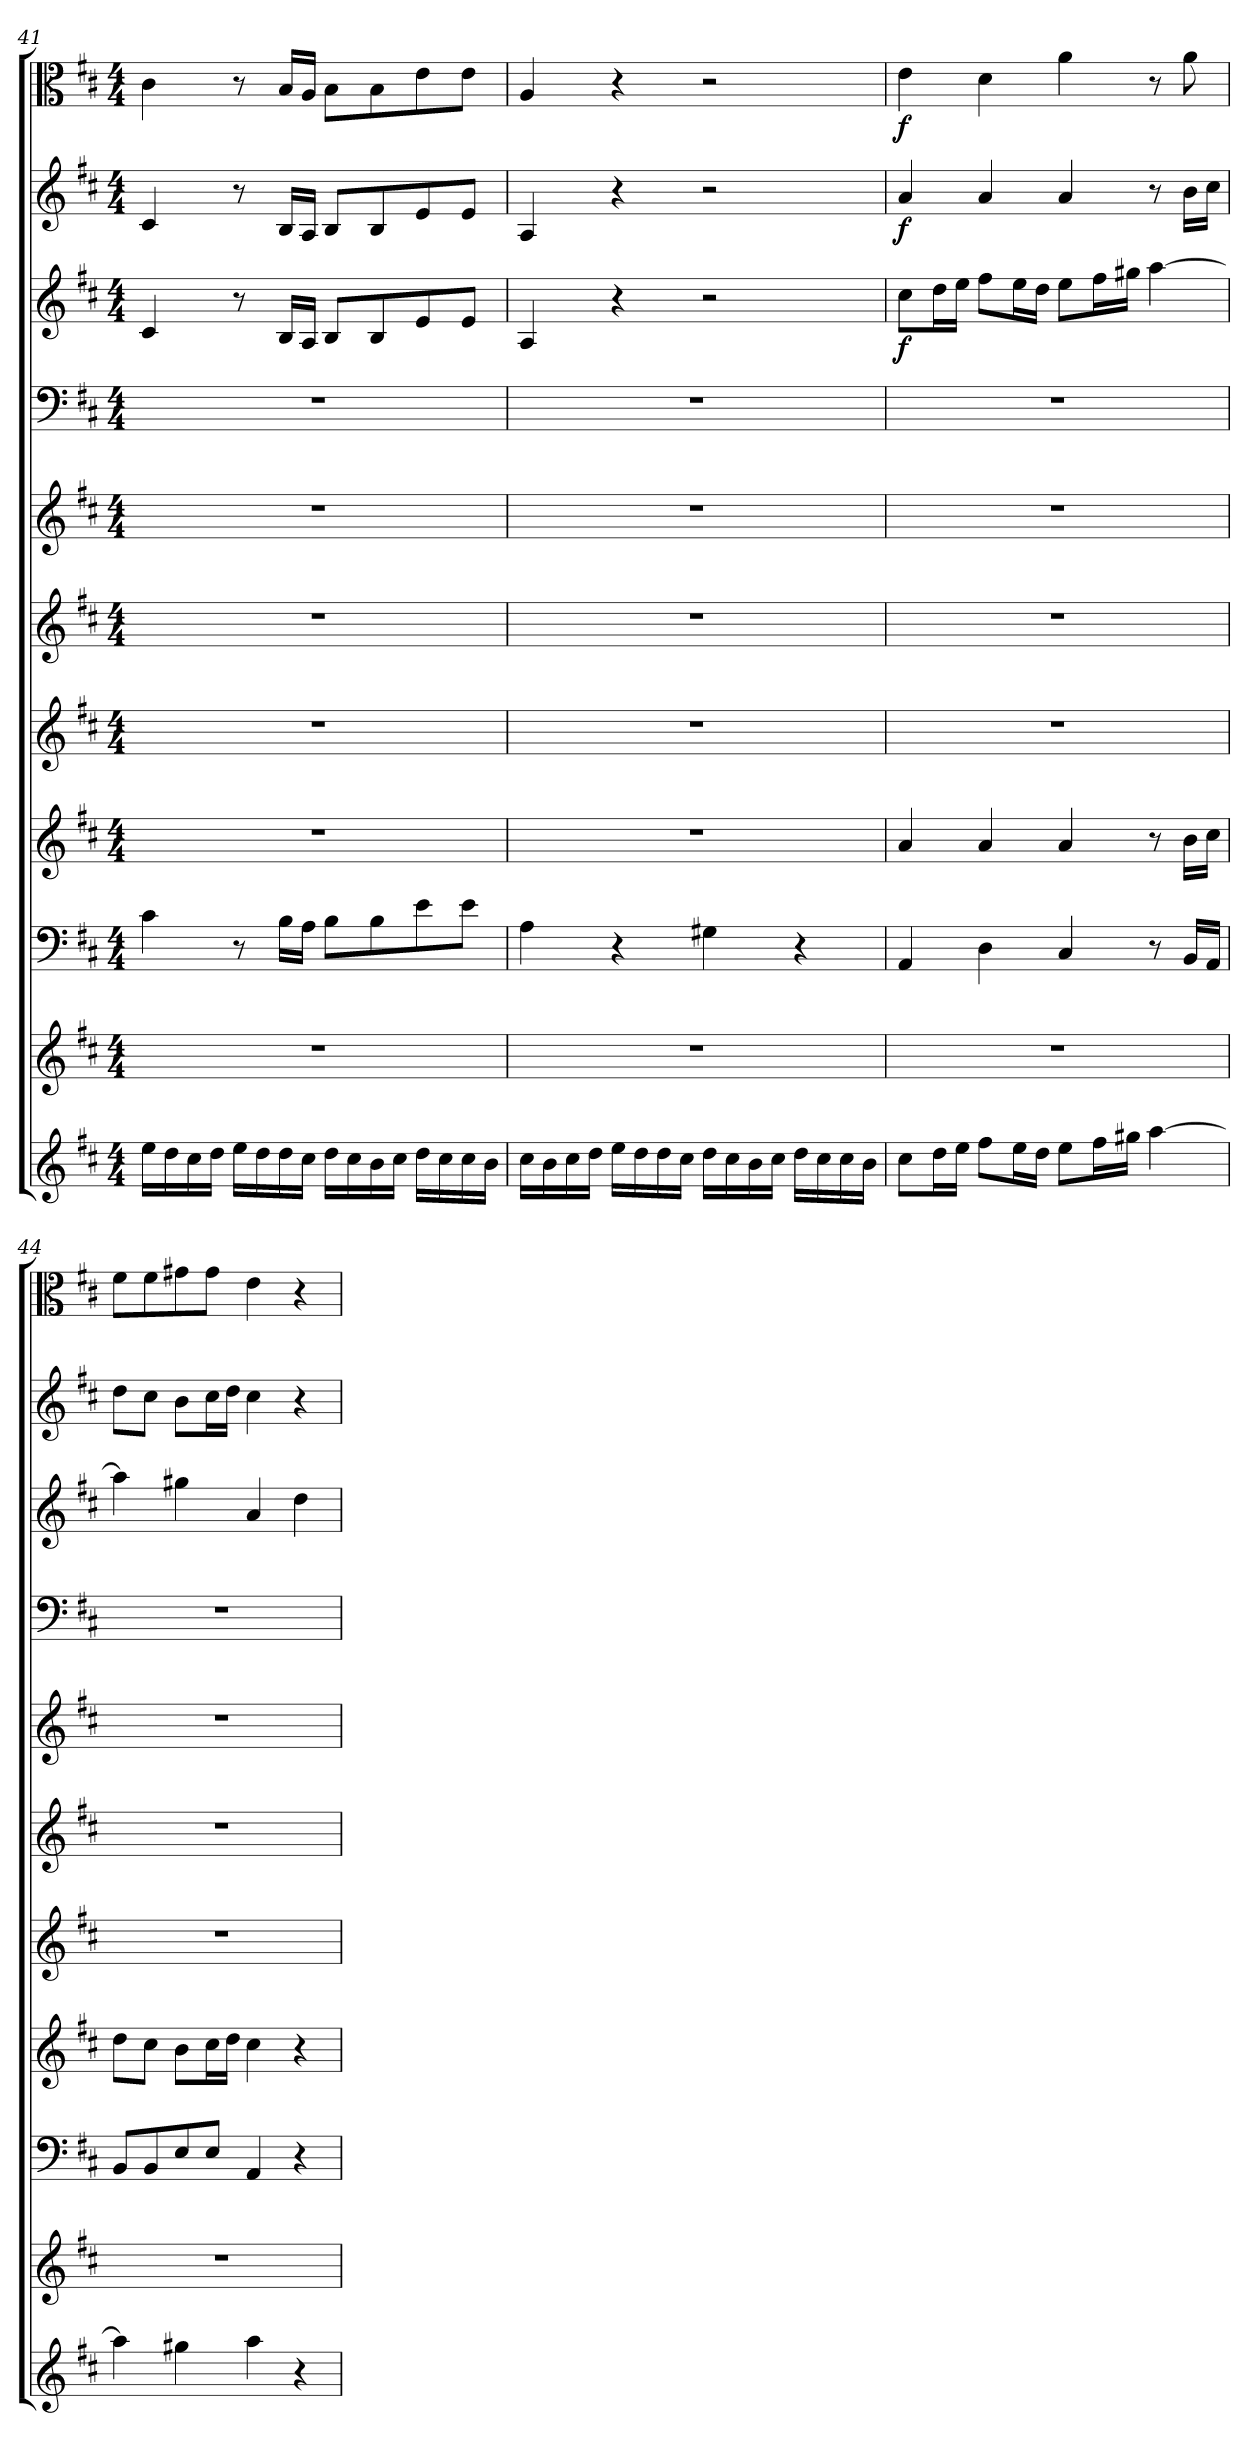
**kern	**kern	**kern	**kern	**kern	**kern	**kern	**kern	**kern	**dynam	**kern	**dynam	**kern	**dynam
*part11	*part10	*part9	*part8	*part7	*part6	*part5	*part4	*part3	*part3	*part2	*part2	*part1	*part1
*staff11	*staff10	*staff9	*staff8	*staff7	*staff6	*staff5	*staff4	*staff3	*staff3	*staff2	*staff2	*staff1	*staff1
*clefG2	*clefG2	*clefF4	*clefG2	*clefG2	*clefG2	*clefG2	*clefF4	*clefG2	*	*clefG2	*	*clefC3	*
*k[f#c#]	*k[f#c#]	*k[f#c#]	*k[f#c#]	*k[f#c#]	*k[f#c#]	*k[f#c#]	*k[f#c#]	*k[f#c#]	*	*k[f#c#]	*	*k[f#c#]	*
*D:	*D:	*D:	*D:	*D:	*D:	*D:	*D:	*D:	*	*D:	*	*D:	*
*M4/4	*M4/4	*M4/4	*M4/4	*M4/4	*M4/4	*M4/4	*M4/4	*M4/4	*	*M4/4	*	*M4/4	*
=41	=41	=41	=41	=41	=41	=41	=41	=41	=41	=41	=41	=41	=41
16ee\LL	1r	4c#\	1r	1r	1r	1r	1r	4c#/	.	4c#/	.	4c#\	.
16dd\	.	.	.	.	.	.	.	.	.	.	.	.	.
16cc#\	.	.	.	.	.	.	.	.	.	.	.	.	.
16dd\JJ	.	.	.	.	.	.	.	.	.	.	.	.	.
16ee\LL	.	8r	.	.	.	.	.	8r	.	8r	.	8r	.
16dd\	.	.	.	.	.	.	.	.	.	.	.	.	.
16dd\	.	16B\LL	.	.	.	.	.	16B/LL	.	16B/LL	.	16B/LL	.
16cc#\JJ	.	16A\JJ	.	.	.	.	.	16A/JJ	.	16A/JJ	.	16A/JJ	.
16dd\LL	.	8B\L	.	.	.	.	.	8B/L	.	8B/L	.	8B\L	.
16cc#\	.	.	.	.	.	.	.	.	.	.	.	.	.
16b\	.	8B\	.	.	.	.	.	8B/	.	8B/	.	8B\	.
16cc#\JJ	.	.	.	.	.	.	.	.	.	.	.	.	.
16dd\LL	.	8e\	.	.	.	.	.	8e/	.	8e/	.	8e\	.
16cc#\	.	.	.	.	.	.	.	.	.	.	.	.	.
16cc#\	.	8e\J	.	.	.	.	.	8e/J	.	8e/J	.	8e\J	.
16b\JJ	.	.	.	.	.	.	.	.	.	.	.	.	.
=42	=42	=42	=42	=42	=42	=42	=42	=42	=42	=42	=42	=42	=42
16cc#\LL	1r	4A\	1r	1r	1r	1r	1r	4A/	.	4A/	.	4A/	.
16b\	.	.	.	.	.	.	.	.	.	.	.	.	.
16cc#\	.	.	.	.	.	.	.	.	.	.	.	.	.
16dd\JJ	.	.	.	.	.	.	.	.	.	.	.	.	.
16ee\LL	.	4r	.	.	.	.	.	4r	.	4r	.	4r	.
16dd\	.	.	.	.	.	.	.	.	.	.	.	.	.
16dd\	.	.	.	.	.	.	.	.	.	.	.	.	.
16cc#\JJ	.	.	.	.	.	.	.	.	.	.	.	.	.
16dd\LL	.	4G#X\	.	.	.	.	.	2r	.	2r	.	2r	.
16cc#\	.	.	.	.	.	.	.	.	.	.	.	.	.
16b\	.	.	.	.	.	.	.	.	.	.	.	.	.
16cc#\JJ	.	.	.	.	.	.	.	.	.	.	.	.	.
16dd\LL	.	4r	.	.	.	.	.	.	.	.	.	.	.
16cc#\	.	.	.	.	.	.	.	.	.	.	.	.	.
16cc#\	.	.	.	.	.	.	.	.	.	.	.	.	.
16b\JJ	.	.	.	.	.	.	.	.	.	.	.	.	.
=43	=43	=43	=43	=43	=43	=43	=43	=43	=43	=43	=43	=43	=43
8cc#\L	1r	4AA/	4a/	1r	1r	1r	1r	8cc#\L	f	4a/	f	4e\	f
16dd\L	.	.	.	.	.	.	.	16dd\L	.	.	.	.	.
16ee\JJ	.	.	.	.	.	.	.	16ee\JJ	.	.	.	.	.
8ff#\L	.	4D\	4a/	.	.	.	.	8ff#\L	.	4a/	.	4d\	.
16ee\L	.	.	.	.	.	.	.	16ee\L	.	.	.	.	.
16dd\JJ	.	.	.	.	.	.	.	16dd\JJ	.	.	.	.	.
8ee\L	.	4C#/	4a/	.	.	.	.	8ee\L	.	4a/	.	4a\	.
16ff#\L	.	.	.	.	.	.	.	16ff#\L	.	.	.	.	.
16gg#X\JJ	.	.	.	.	.	.	.	16gg#X\JJ	.	.	.	.	.
[4aa\	.	8r	8r	.	.	.	.	[4aa\	.	8r	.	8r	.
.	.	16BB/LL	16b\LL	.	.	.	.	.	.	16b\LL	.	8a\	.
.	.	16AA/JJ	16cc#\JJ	.	.	.	.	.	.	16cc#\JJ	.	.	.
=44	=44	=44	=44	=44	=44	=44	=44	=44	=44	=44	=44	=44	=44
4aa\]	1r	8BB/L	8dd\L	1r	1r	1r	1r	4aa\]	.	8dd\L	.	8f#\L	.
.	.	8BB/	8cc#\J	.	.	.	.	.	.	8cc#\J	.	8f#\	.
4gg#X\	.	8E/	8b\L	.	.	.	.	4gg#X\	.	8b\L	.	8g#X\	.
.	.	8E/J	16cc#\L	.	.	.	.	.	.	16cc#\L	.	8g#\J	.
.	.	.	16dd\JJ	.	.	.	.	.	.	16dd\JJ	.	.	.
4aa\	.	4AA/	4cc#\	.	.	.	.	4a/	.	4cc#\	.	4e\	.
4r	.	4r	4r	.	.	.	.	4dd\	.	4r	.	4r	.
=	=	=	=	=	=	=	=	=	=	=	=	=	=
*-	*-	*-	*-	*-	*-	*-	*-	*-	*-	*-	*-	*-	*-
